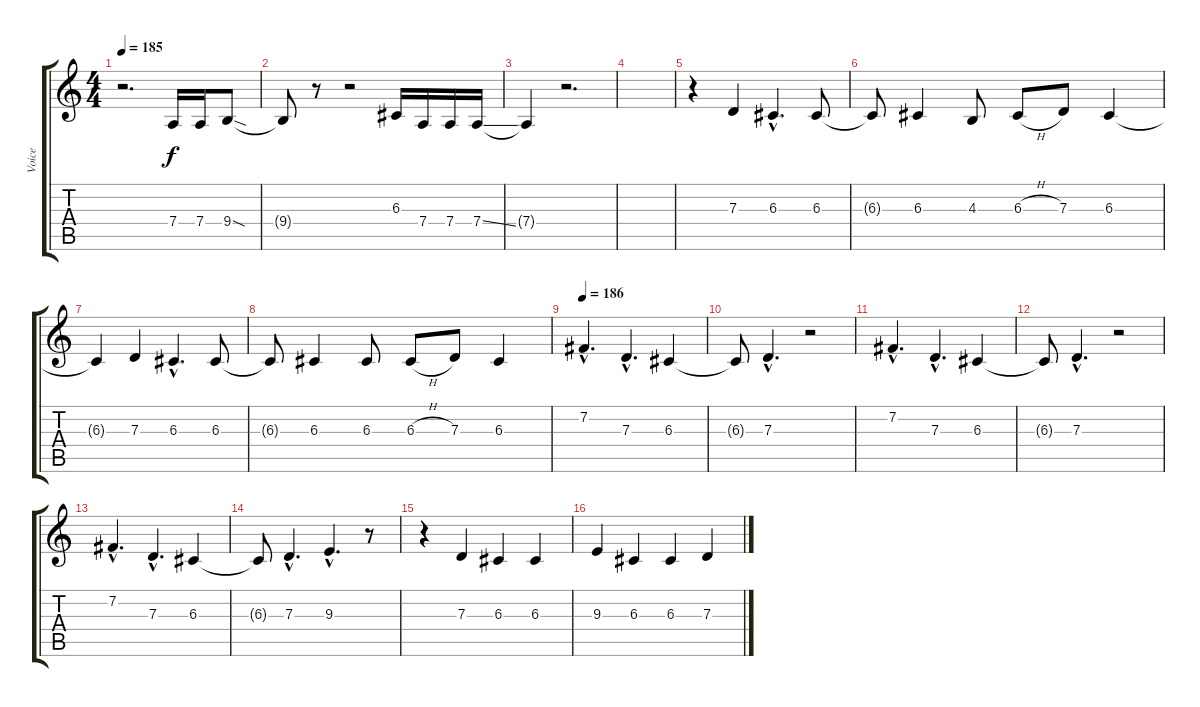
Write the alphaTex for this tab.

\track ("Voice" "Voice") {instrument clarinet}
\staff {score tabs}
\tuning (E4 B3 G3 D3 A2 E2) {hide}
\ts (4 4)
\tempo 185
\clef g2
\ks c
r.2{d dy f} 7.4.16 7.4.16 9.4{sod}.8 |
9.4{t}.8 r.8 r.2 6.3.16 7.4.16 7.4.16 7.4{ss}.16 |
7.4{t}.4 r.2{d} |
|
r.4 7.3.4 6.3{hac}.4{d} 6.3.8 |
6.3{t}.8 6.3.4 4.3.8 6.3{h}.8 7.3.8 6.3.4 |
6.3{t}.4 7.3.4 6.3{hac}.4{d} 6.3.8 |
6.3{t}.8 6.3.4 6.3.8 6.3{h}.8 7.3.8 6.3.4 |
\tempo 186
7.2{hac}.4{d} 7.3{hac}.4{d} 6.3.4 |
6.3{t}.8 7.3{hac}.4{d} r.2 |
7.2{hac}.4{d} 7.3{hac}.4{d} 6.3.4 |
6.3{t}.8 7.3{hac}.4{d} r.2 |
7.2{hac}.4{d} 7.3{hac}.4{d} 6.3.4 |
6.3{t}.8 7.3{hac}.4{d} 9.3{hac}.4{d} r.8 |
r.4 7.3.4 6.3.4 6.3.4 |
9.3.4 6.3.4 6.3.4 7.3.4
